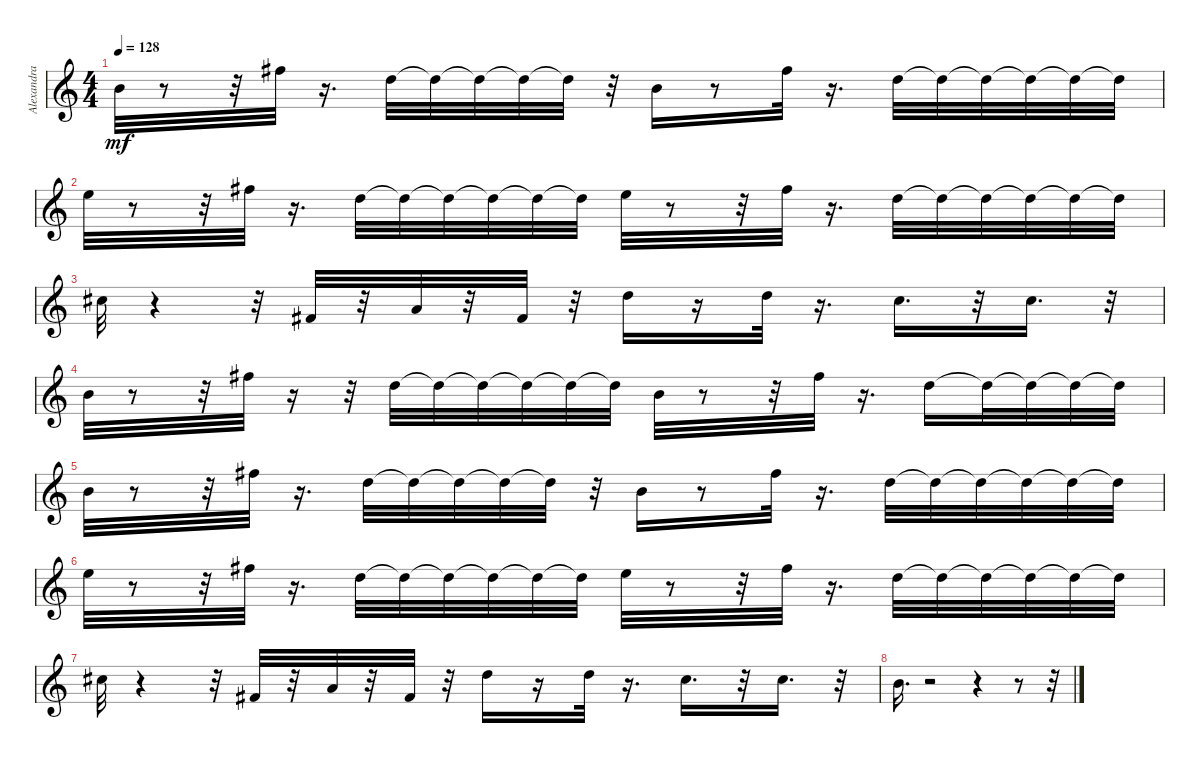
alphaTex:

\track ("Alexandra Stan - Mr Saxobeat" "Alexandra ") {instrument synthbass1}
\staff {score}
\tuning (E4 B3 G3 D3 A2 E2 B1) {hide}
\ts (4 4)
\tempo 128
\clef g2
\ks c
0.2.32{dy mf} r.8 r.32 2.1.32 r.16{d} 3.2.32 3.2{t}.32 3.2{t}.32 3.2{t}.32 3.2{t}.32 r.32 0.2.16 r.8 2.1.32 r.16{d} 3.2.32 3.2{t}.32 3.2{t}.32 3.2{t}.32 3.2{t}.32 3.2{t}.32 |
0.1.32 r.8 r.32 2.1.32 r.16{d} 3.2.32 3.2{t}.32 3.2{t}.32 3.2{t}.32 3.2{t}.32 3.2{t}.32 0.1.32 r.8 r.32 2.1.32 r.16{d} 3.2.32 3.2{t}.32 3.2{t}.32 3.2{t}.32 3.2{t}.32 3.2{t}.32 |
2.2.32 r.4 r.32 4.4.32 r.32 2.3.32 r.32 4.4.32 r.32 3.2.16 r.16 3.2.32 r.16{d} 2.2.16{d} r.32 2.2.16{d} r.32 |
0.2.32 r.8 r.32 2.1.32 r.16 r.32 3.2.32 3.2{t}.32 3.2{t}.32 3.2{t}.32 3.2{t}.32 3.2{t}.32 0.2.32 r.8 r.32 2.1.32 r.16{d} 3.2.16 3.2{t}.32 3.2{t}.32 3.2{t}.32 3.2{t}.32 |
0.2.32 r.8 r.32 2.1.32 r.16{d} 3.2.32 3.2{t}.32 3.2{t}.32 3.2{t}.32 3.2{t}.32 r.32 0.2.16 r.8 2.1.32 r.16{d} 3.2.32 3.2{t}.32 3.2{t}.32 3.2{t}.32 3.2{t}.32 3.2{t}.32 |
0.1.32 r.8 r.32 2.1.32 r.16{d} 3.2.32 3.2{t}.32 3.2{t}.32 3.2{t}.32 3.2{t}.32 3.2{t}.32 0.1.32 r.8 r.32 2.1.32 r.16{d} 3.2.32 3.2{t}.32 3.2{t}.32 3.2{t}.32 3.2{t}.32 3.2{t}.32 |
2.2.32 r.4 r.32 4.4.32 r.32 2.3.32 r.32 4.4.32 r.32 3.2.16 r.16 3.2.32 r.16{d} 2.2.16{d} r.32 2.2.16{d} r.32 |
0.2.16{d} r.2 r.4 r.8 r.32
